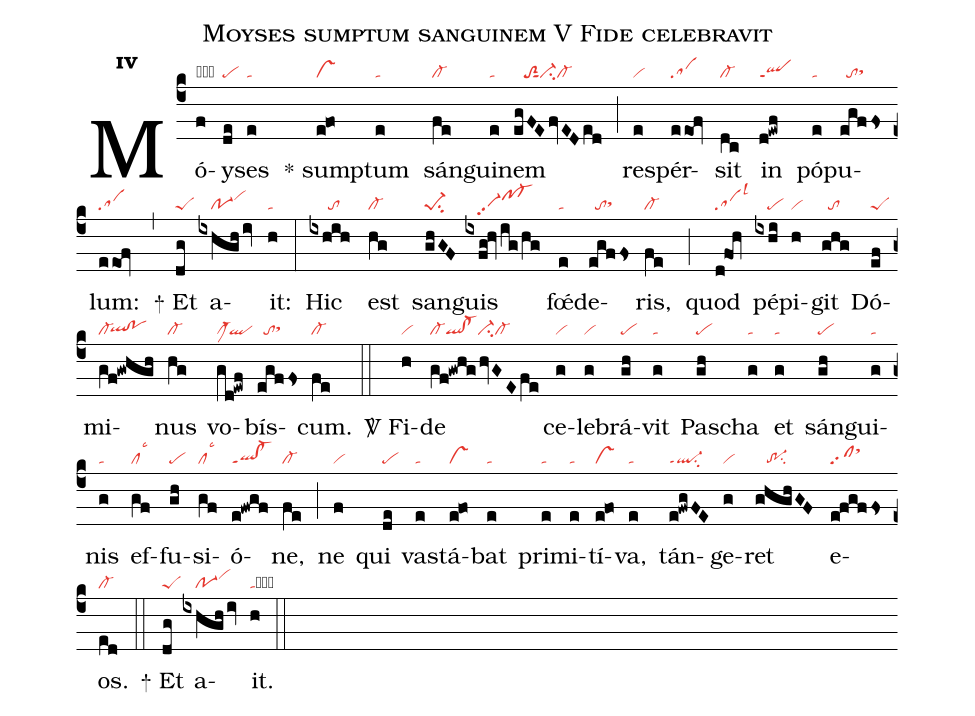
name:Moyses sumptum sanguinem V Fide celebravit;
office-part:re;
mode:4;
nabc-lines:1;
%%
initial-style: 1;
name: Moyses sumptum sanguinem;
mode:4;
office-part: Responsorium;
annotation: Resp.;
annotation:iv;
nabc-lines:1;
%%
(c4) Mó(f|obvi)y(de|pe)ses(e|ta) <sp>*</sp> sump(e!fo|vs)tum(e|ta) sán(fe|cl-)gui(e|ta)nem(egFEfvEDed|///toS2sut1ci-cl-) (;) res(e|vi)pér(eeof|sa)sit(dc|cl-) in(d!ewf|qlppt1) pó(e|ta)pu(egffs|//tosthh)lum:(eeof|sa) (,)

<sp>+</sp> Et(dg|peS) a(ixhgh/iv|////po-1vihj)it:(h|ta) (:) Hic(ixhih|//////to) est(hg|cl-) san(ghGF|pe-1su2)guis(ixfg!hv/ig/hg|////vi-hdpp2pf-hj) fœ́(e|ta)de(egffs|//tosthh)ris,(fe|cl-) (;) quod(d!foh|salsl3) pé(ixhi|////pe)pi(h|vi)git(ghg|//to) Dó(ef|peS)mi(gf!gwhgh|cl-`qlhg!pohg)nus(hg|cl-) vo(gd!ewf|clM-`ql)bís(egffs|//tosthh)cum.(fe|cl-) (::)

<sp>V/</sp> Fi(h|vi)de(gf!gwhg/hvGEfe|cl-ql!cl-ci-cl-) ce(g|vi)le(g|vi)brá(gh|pe)vit(g|ta) Pas(gh|pe)cha(g|ta) et(g|ta) sán(gh|pe)gui(g|ta)nis(g|ta) ef(gf|cllsc3)fu(gh|pe)si(gf|cllsc3)ó(e!fwgf|ql!cl-ppt1)ne,(fe|cl-) (;) ne(f|vi) qui(de|pe) vas(e|ta)tá(e!fo|vs)bat(e|ta) pri(e|ta)mi(e|ta)tí(e!fo|vs)va,(e|ta) tán(e!fwgFE|ql-ppt1su2)ge(g|vi)ret(ghghGF|///tr-1su2) e(e!fgffs|sfsthk)os.(ed|cl-) (::)

<sp>+</sp> Et(dg|peS) a(ixhgh/iv|////po-1vihj)it.(h|tacb) (::)
